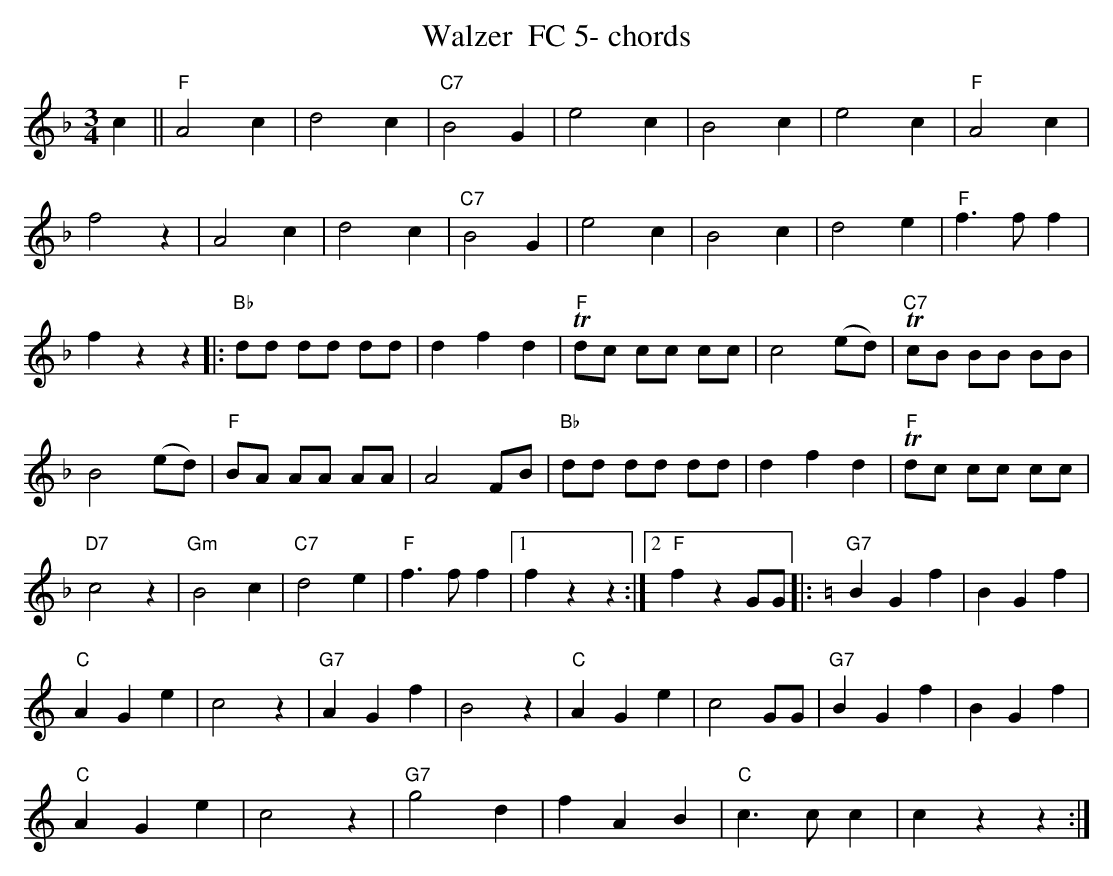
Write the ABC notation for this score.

X:1
T:Walzer  FC 5- chords
M:3/4
L:1/4
K:Fmaj%%MIDI gchordon
c || "F"A2c | d2c | "C7"B2G | e2c | B2c | e2c | "F"A2c |
f2z | A2c | d2c | "C7"B2G | e2c | B2c | d2e | "F"f>ff |
fzz |: "Bb"d/2d/2 d/2d/2 d/2d/2 | dfd | "F"Td/2c/2 c/2c/2 c/2c/2 | c2 (e/2d/2) | "C7"Tc/2B/2 B/2B/2 B/2B/2 |
B2 (e/2d/2) | "F"B/2A/2 A/2A/2 A/2A/2 | A2F/2B/2 | "Bb"d/2d/2 d/2d/2 d/2d/2 | dfd | "F"Td/2c/2 c/2c/2 c/2c/2 |
"D7"c2z | "Gm"B2c | "C7"d2e | "F"f>ff |1 fzz :|2 "F"fzG/2G/2 |: [K:Cmaj] "G7"BGf | BGf |
"C"AGe | c2z | "G7"AGf | B2z | "C"AGe | c2 G/2G/2 | "G7"BGf | BGf |
"C"AGe | c2z | "G7"g2d | fAB | "C"c>cc | czz :|
